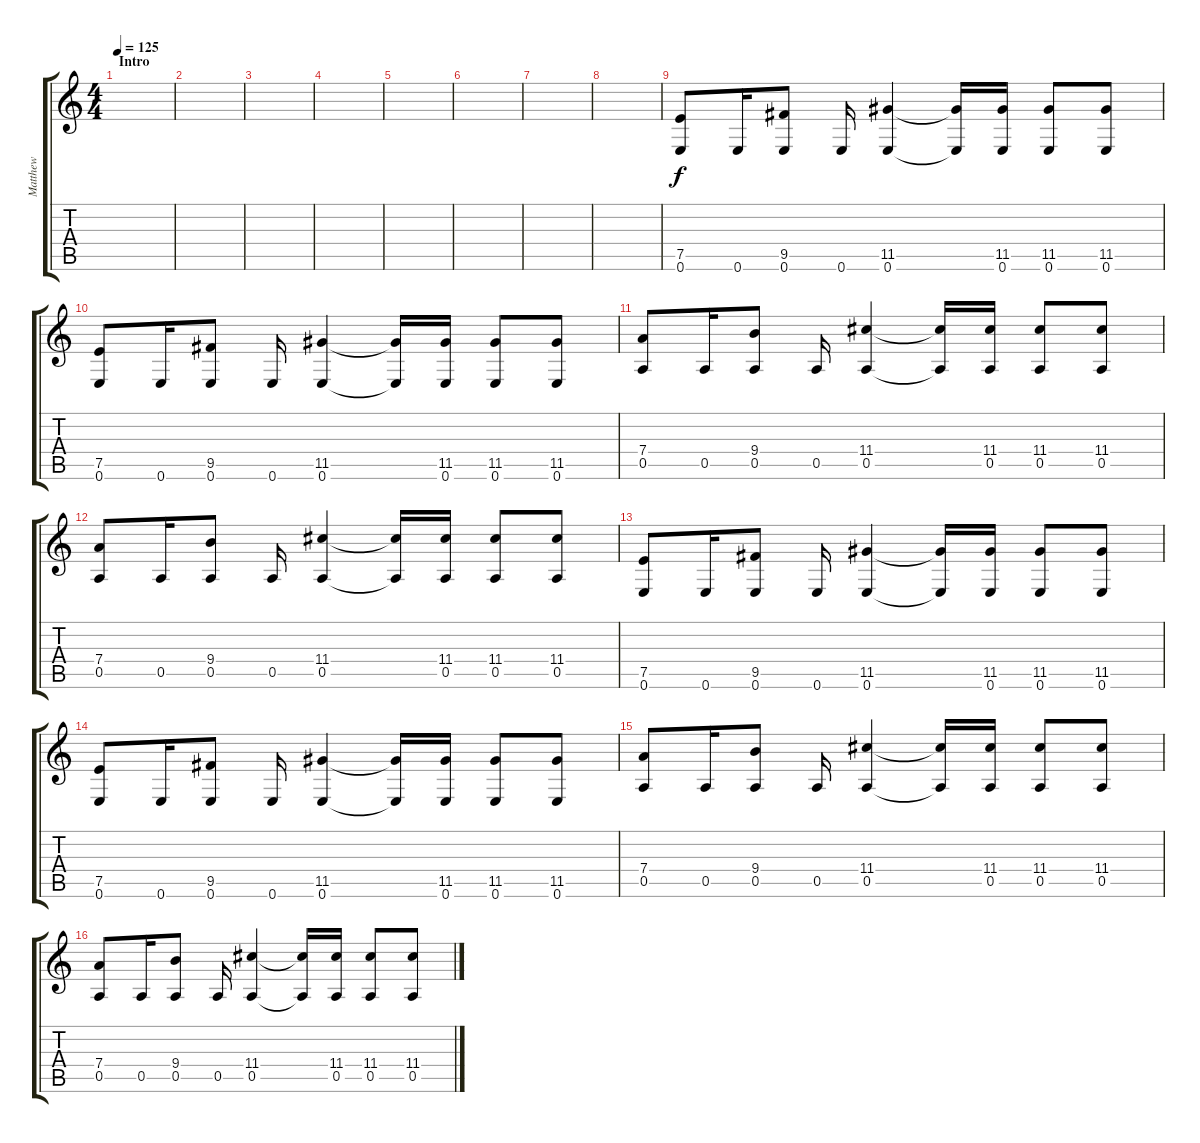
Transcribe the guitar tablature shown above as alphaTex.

\track ("Matthew" "Matthew") {instrument overdrivenguitar}
\staff {score tabs}
\tuning (E4 B3 G3 D3 A2 E2) {hide}
\ts (4 4)
\section ("" "Intro")
\tempo 125
\clef g2
\ks c
|
|
|
|
|
|
|
|
(7.5 0.6).8 0.6.16 (9.5 0.6).8 0.6.16 (11.5 0.6).4 (11.5{t} 0.6{t}).16 (11.5 0.6).16 (11.5 0.6).8 (11.5 0.6).8 |
(7.5 0.6).8 0.6.16 (9.5 0.6).8 0.6.16 (11.5 0.6).4 (11.5{t} 0.6{t}).16 (11.5 0.6).16 (11.5 0.6).8 (11.5 0.6).8 |
(7.4 0.5).8 0.5.16 (9.4 0.5).8 0.5.16 (11.4 0.5).4 (11.4{t} 0.5{t}).16 (11.4 0.5).16 (11.4 0.5).8 (11.4 0.5).8 |
(7.4 0.5).8 0.5.16 (9.4 0.5).8 0.5.16 (11.4 0.5).4 (11.4{t} 0.5{t}).16 (11.4 0.5).16 (11.4 0.5).8 (11.4 0.5).8 |
(7.5 0.6).8 0.6.16 (9.5 0.6).8 0.6.16 (11.5 0.6).4 (11.5{t} 0.6{t}).16 (11.5 0.6).16 (11.5 0.6).8 (11.5 0.6).8 |
(7.5 0.6).8 0.6.16 (9.5 0.6).8 0.6.16 (11.5 0.6).4 (11.5{t} 0.6{t}).16 (11.5 0.6).16 (11.5 0.6).8 (11.5 0.6).8 |
(7.4 0.5).8 0.5.16 (9.4 0.5).8 0.5.16 (11.4 0.5).4 (11.4{t} 0.5{t}).16 (11.4 0.5).16 (11.4 0.5).8 (11.4 0.5).8 |
(7.4 0.5).8 0.5.16 (9.4 0.5).8 0.5.16 (11.4 0.5).4 (11.4{t} 0.5{t}).16 (11.4 0.5).16 (11.4 0.5).8 (11.4 0.5).8
